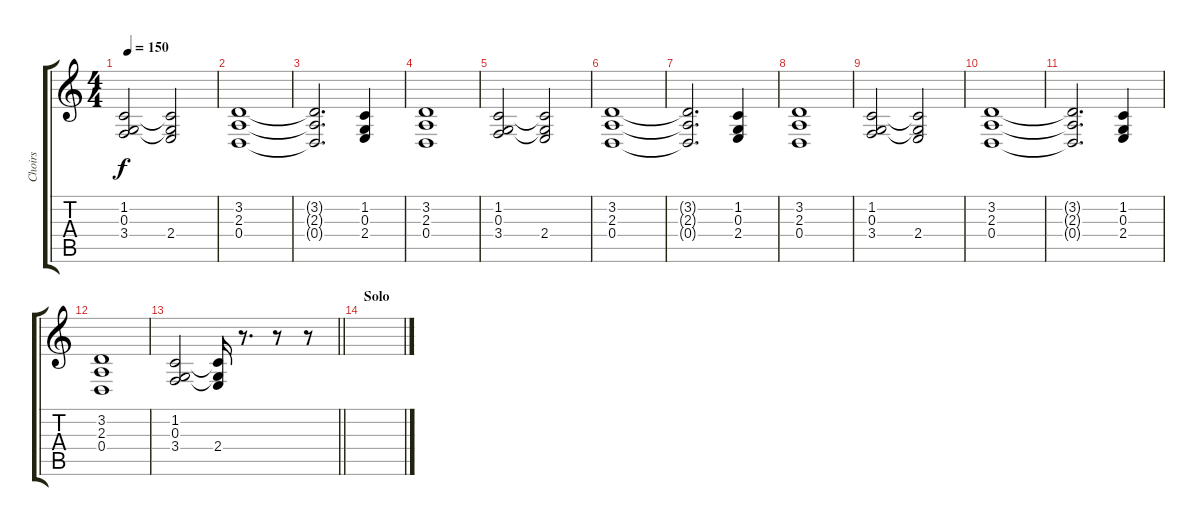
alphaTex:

\track ("Choirs" "Choirs") {instrument choiraahs}
\staff {score tabs}
\tuning (E4 B3 G3 D3 A2 E2) {hide}
\ts (4 4)
\tempo 150
\clef g2
\ks c
(1.2 0.3 3.4).2{dy f} (1.2{t} 0.3{t} 2.4).2 |
(3.2 2.3 0.4).1 |
(3.2{t} 2.3{t} 0.4{t}).2{d} (1.2 0.3 2.4).4 |
(3.2 2.3 0.4).1 |
(1.2 0.3 3.4).2 (1.2{t} 0.3{t} 2.4).2 |
(3.2 2.3 0.4).1 |
(3.2{t} 2.3{t} 0.4{t}).2{d} (1.2 0.3 2.4).4 |
(3.2 2.3 0.4).1 |
(1.2 0.3 3.4).2 (1.2{t} 0.3{t} 2.4).2 |
(3.2 2.3 0.4).1 |
(3.2{t} 2.3{t} 0.4{t}).2{d} (1.2 0.3 2.4).4 |
(3.2 2.3 0.4).1 |
\barLineRight lightlight
(1.2 0.3 3.4).2 (1.2{t} 0.3{t} 2.4).16 r.8{d} r.8 r.8 |
\section ("" "Solo")
